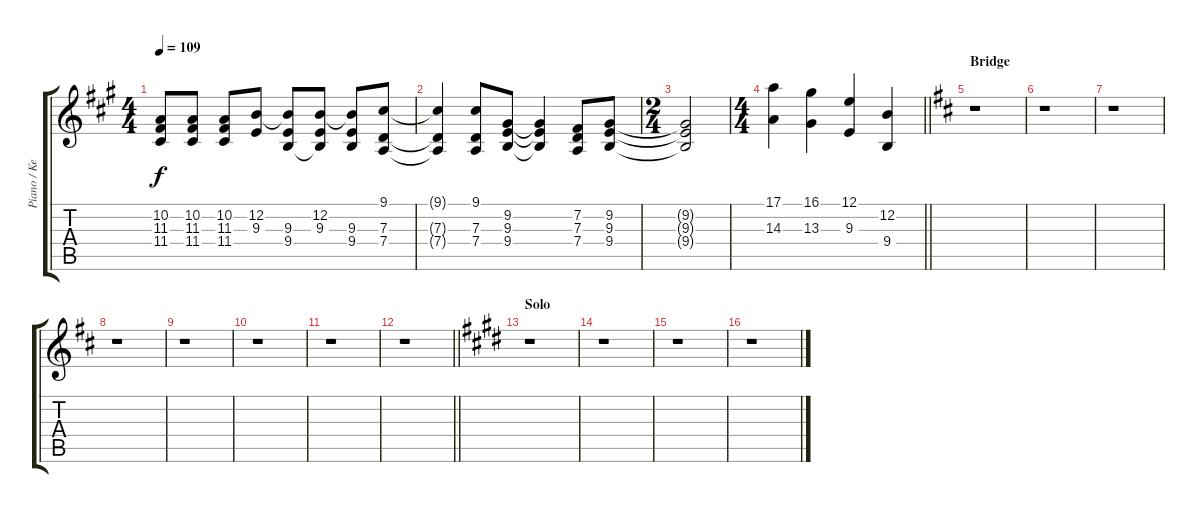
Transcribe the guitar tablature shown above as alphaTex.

\track ("Piano / Keyboard" "Piano / Ke") {instrument brightacousticpiano}
\staff {score tabs}
\tuning (E4 B3 G3 D3 A2 E2) {hide}
\ts (4 4)
\tempo 109
\clef g2
\ks f#minor
(10.2 11.3 11.4).8{dy f} (10.2 11.3 11.4).8 (10.2 11.3 11.4).8 (12.2 9.3).8 (12.2{t} 9.3 9.4).8 (12.2 9.3 9.4{t}).8 (12.2{t} 9.3 9.4).8 (9.1 7.3 7.4).8 |
(9.1{t} 7.3{t} 7.4{t}).4 (9.1 7.3 7.4).8 (9.2 9.3 9.4).8 (9.2{t} 9.3{t} 9.4{t}).4 (7.2 7.3 7.4).8 (9.2 9.3 9.4).8 |
\ts (2 4)
(9.2{t} 9.3{t} 9.4{t}).2 |
\ts (4 4)
\barLineRight lightlight
(17.1 14.3).4 (16.1 13.3).4 (12.1 9.3).4 (12.2 9.4).4 |
\section ("" "Bridge")
\ks bminor
r.1 |
r.1 |
r.1 |
r.1 |
r.1 |
r.1 |
r.1 |
\barLineRight lightlight
r.1 |
\section ("" "Solo")
\ks c#minor
r.1 |
r.1 |
r.1 |
r.1
